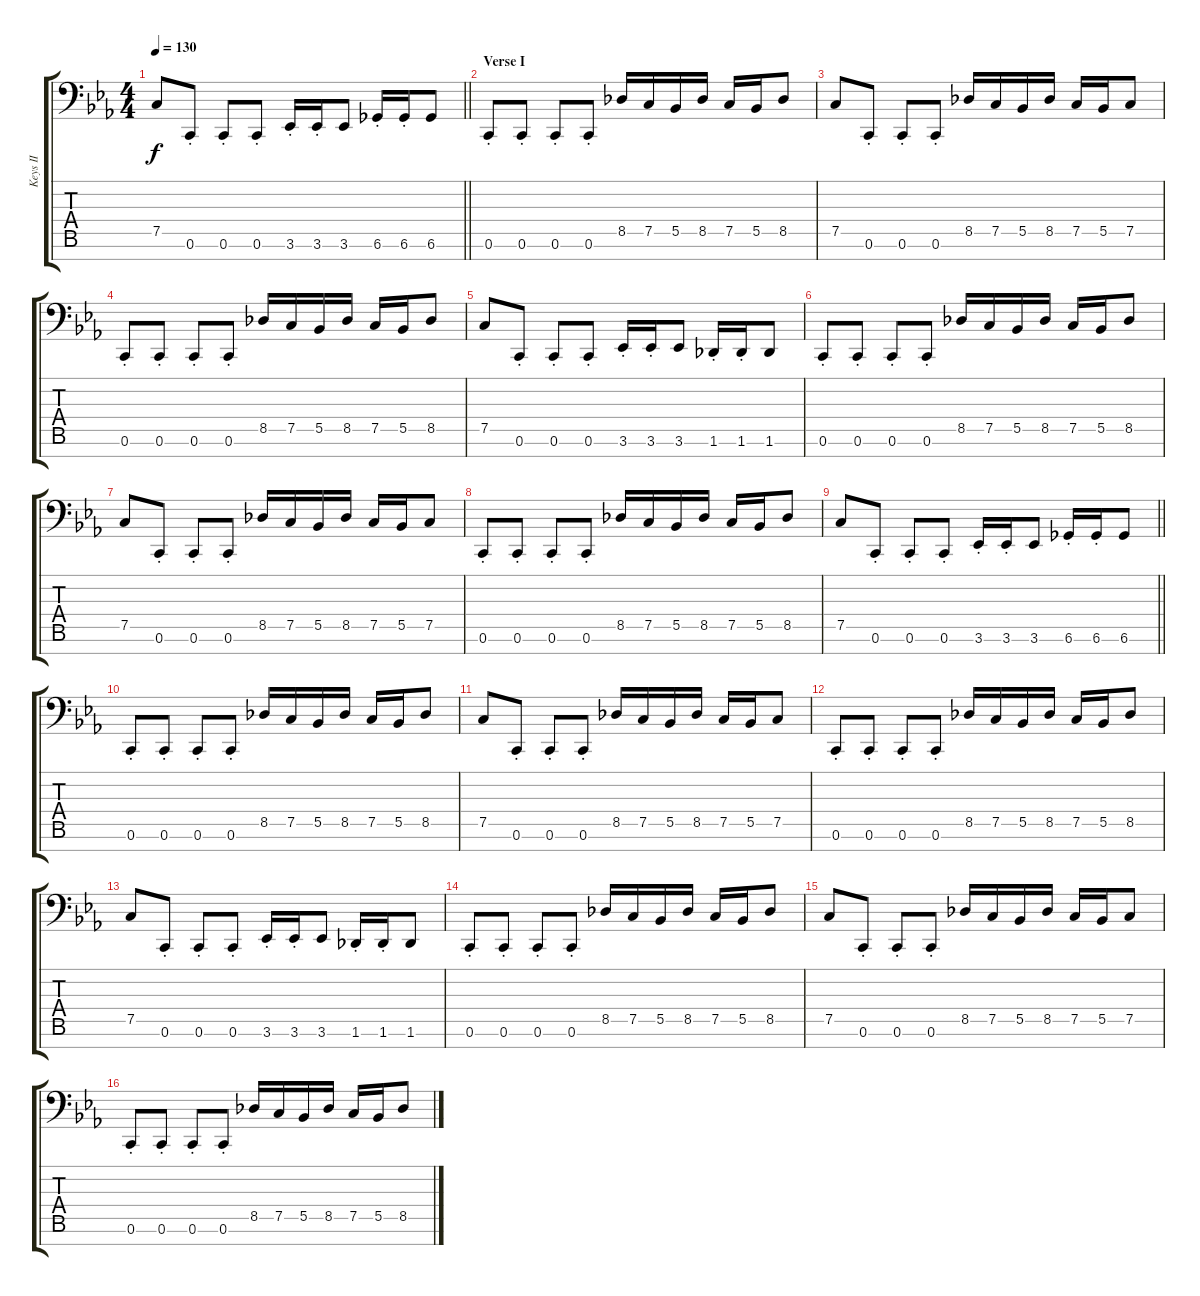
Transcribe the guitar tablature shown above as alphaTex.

\track ("Keys II" "Keys II") {instrument stringensemble1}
\staff {score tabs}
\tuning (C4 G3 Eb3 Bb2 F2 C2 G1) {hide}
\ts (4 4)
\tempo 130
\clef f4
\barLineRight lightlight
\ks cminor
7.5.8{dy f} 0.6{st}.8 0.6{st}.8 0.6{st}.8 3.6{st}.16 3.6{st}.16 3.6.8 6.6{st}.16 6.6{st}.16 6.6.8 |
\section ("" "Verse I")
0.6{st}.8 0.6{st}.8 0.6{st}.8 0.6{st}.8 8.5.16 7.5.16 5.5.16 8.5.16 7.5.16 5.5.16 8.5.8 |
7.5.8 0.6{st}.8 0.6{st}.8 0.6{st}.8 8.5.16 7.5.16 5.5.16 8.5.16 7.5.16 5.5.16 7.5.8 |
0.6{st}.8 0.6{st}.8 0.6{st}.8 0.6{st}.8 8.5.16 7.5.16 5.5.16 8.5.16 7.5.16 5.5.16 8.5.8 |
7.5.8 0.6{st}.8 0.6{st}.8 0.6{st}.8 3.6{st}.16 3.6{st}.16 3.6.8 1.6{st}.16 1.6{st}.16 1.6.8 |
0.6{st}.8 0.6{st}.8 0.6{st}.8 0.6{st}.8 8.5.16 7.5.16 5.5.16 8.5.16 7.5.16 5.5.16 8.5.8 |
7.5.8 0.6{st}.8 0.6{st}.8 0.6{st}.8 8.5.16 7.5.16 5.5.16 8.5.16 7.5.16 5.5.16 7.5.8 |
0.6{st}.8 0.6{st}.8 0.6{st}.8 0.6{st}.8 8.5.16 7.5.16 5.5.16 8.5.16 7.5.16 5.5.16 8.5.8 |
\barLineRight lightlight
7.5.8 0.6{st}.8 0.6{st}.8 0.6{st}.8 3.6{st}.16 3.6{st}.16 3.6.8 6.6{st}.16 6.6{st}.16 6.6.8 |
0.6{st}.8 0.6{st}.8 0.6{st}.8 0.6{st}.8 8.5.16 7.5.16 5.5.16 8.5.16 7.5.16 5.5.16 8.5.8 |
7.5.8 0.6{st}.8 0.6{st}.8 0.6{st}.8 8.5.16 7.5.16 5.5.16 8.5.16 7.5.16 5.5.16 7.5.8 |
0.6{st}.8 0.6{st}.8 0.6{st}.8 0.6{st}.8 8.5.16 7.5.16 5.5.16 8.5.16 7.5.16 5.5.16 8.5.8 |
7.5.8 0.6{st}.8 0.6{st}.8 0.6{st}.8 3.6{st}.16 3.6{st}.16 3.6.8 1.6{st}.16 1.6{st}.16 1.6.8 |
0.6{st}.8 0.6{st}.8 0.6{st}.8 0.6{st}.8 8.5.16 7.5.16 5.5.16 8.5.16 7.5.16 5.5.16 8.5.8 |
7.5.8 0.6{st}.8 0.6{st}.8 0.6{st}.8 8.5.16 7.5.16 5.5.16 8.5.16 7.5.16 5.5.16 7.5.8 |
0.6{st}.8 0.6{st}.8 0.6{st}.8 0.6{st}.8 8.5.16 7.5.16 5.5.16 8.5.16 7.5.16 5.5.16 8.5.8
